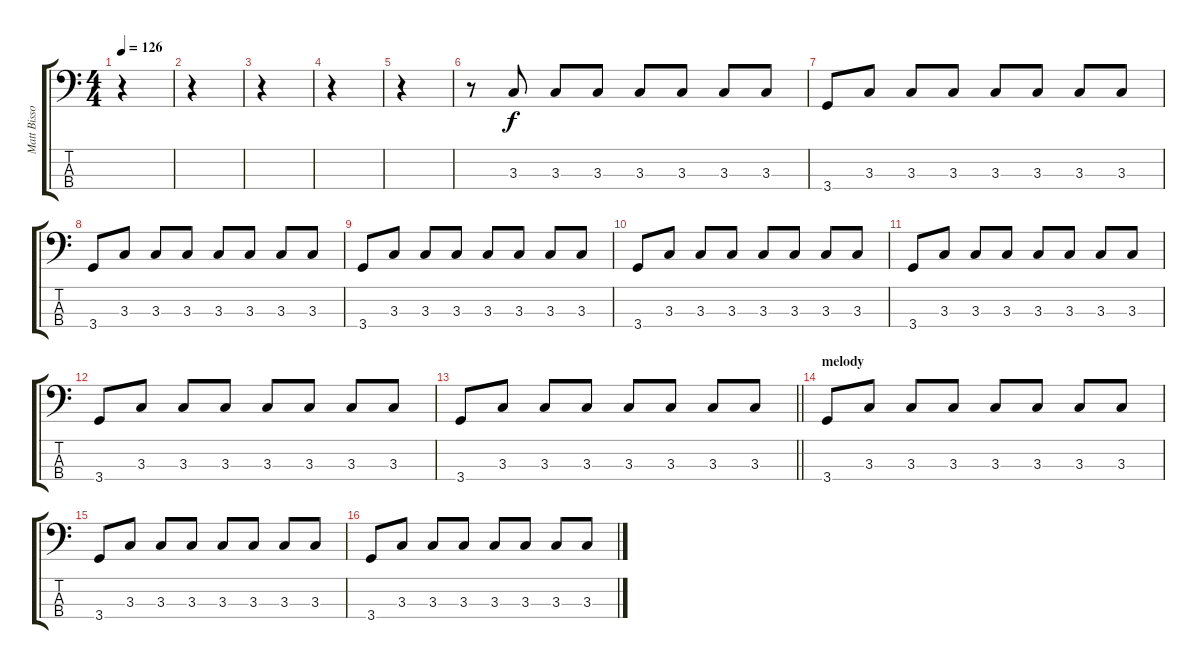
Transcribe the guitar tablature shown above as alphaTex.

\track ("Matt Bissonette - bass" "Matt Bisso") {instrument electricbassfinger}
\staff {score tabs}
\tuning (G2 D2 A1 E1) {hide}
\ts (4 4)
\tempo 126
\clef f4
\ks c
r.4{dy f} |
r.4 |
r.4 |
r.4 |
r.4 |
r.8 3.3.8 3.3.8 3.3.8 3.3.8 3.3.8 3.3.8 3.3.8 |
3.4.8 3.3.8 3.3.8 3.3.8 3.3.8 3.3.8 3.3.8 3.3.8 |
3.4.8 3.3.8 3.3.8 3.3.8 3.3.8 3.3.8 3.3.8 3.3.8 |
3.4.8 3.3.8 3.3.8 3.3.8 3.3.8 3.3.8 3.3.8 3.3.8 |
3.4.8 3.3.8 3.3.8 3.3.8 3.3.8 3.3.8 3.3.8 3.3.8 |
3.4.8 3.3.8 3.3.8 3.3.8 3.3.8 3.3.8 3.3.8 3.3.8 |
3.4.8 3.3.8 3.3.8 3.3.8 3.3.8 3.3.8 3.3.8 3.3.8 |
\barLineRight lightlight
3.4.8 3.3.8 3.3.8 3.3.8 3.3.8 3.3.8 3.3.8 3.3.8 |
\section ("" "melody")
3.4.8 3.3.8 3.3.8 3.3.8 3.3.8 3.3.8 3.3.8 3.3.8 |
3.4.8 3.3.8 3.3.8 3.3.8 3.3.8 3.3.8 3.3.8 3.3.8 |
3.4.8 3.3.8 3.3.8 3.3.8 3.3.8 3.3.8 3.3.8 3.3.8
